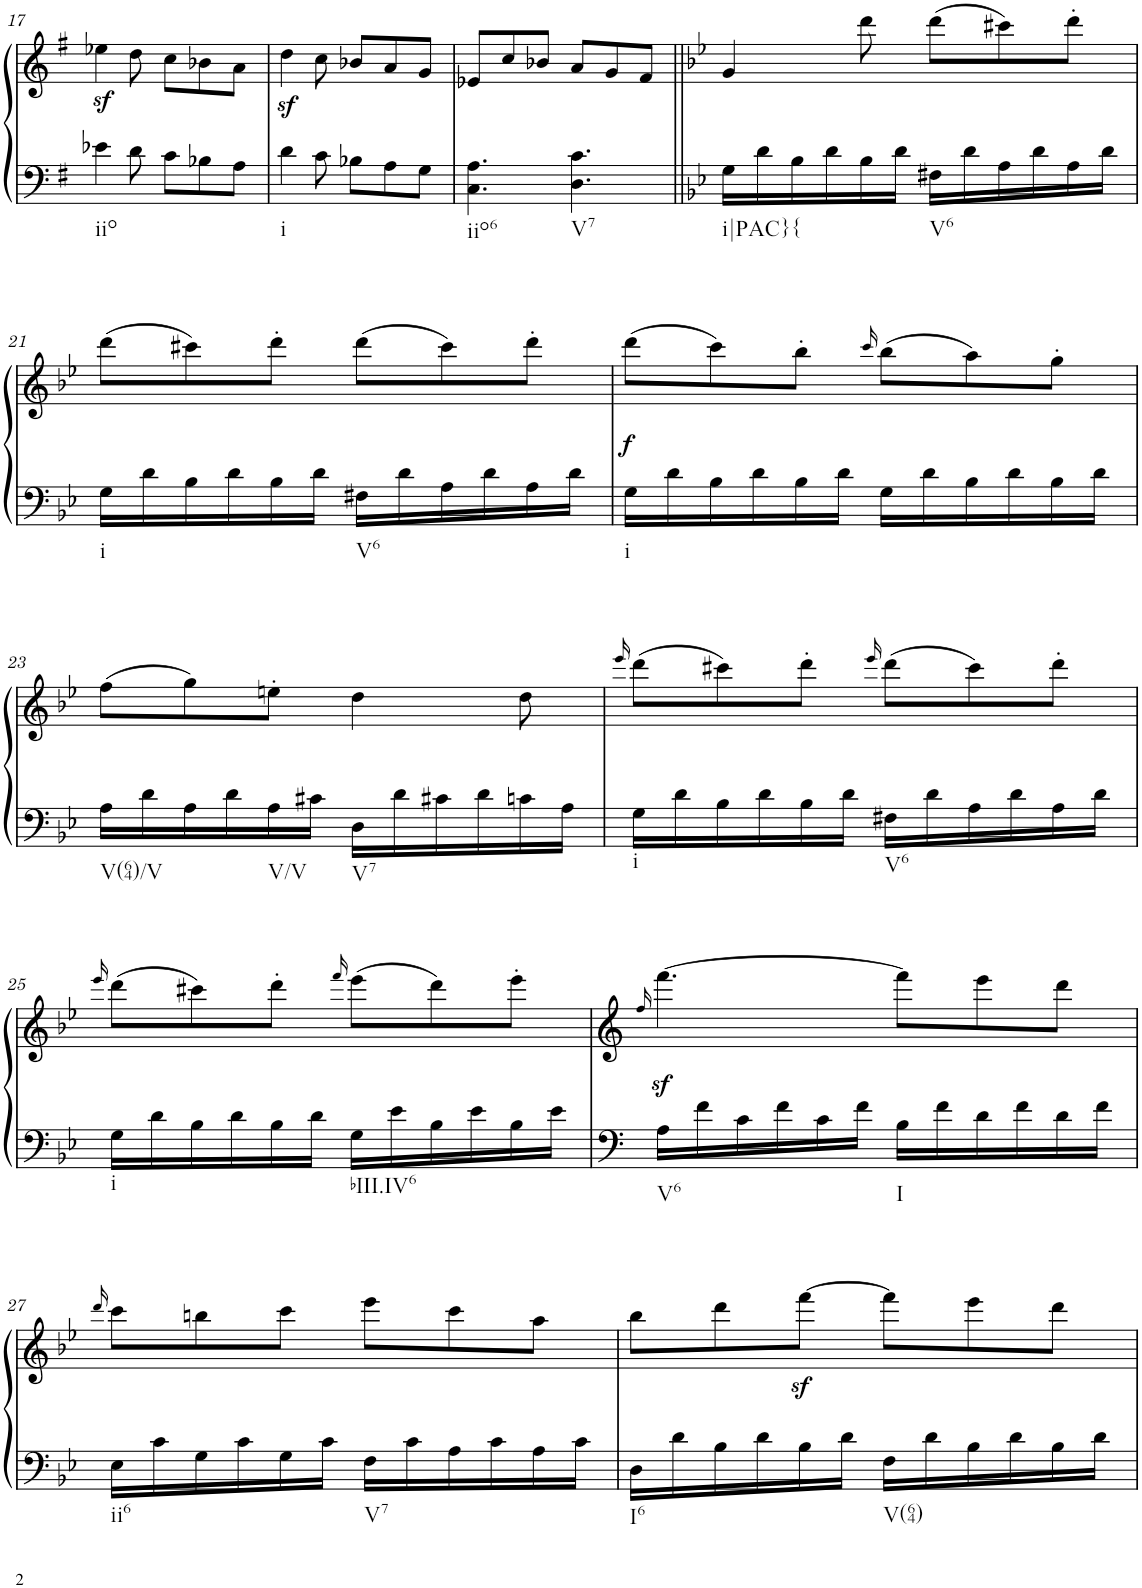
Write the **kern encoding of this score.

**kern	**kern	**dynam
*part1	*part1	*part1
*staff2	*staff1	*staff1/2
*I"Klavier linke Hand	*	*
!!LO:PB:g=z
*clefG2	*clefG2	*
*k[f#]	*k[f#]	*
*M6/8	*M6/8	*
=17	=17	=17
!LO:TX:b:t=iio	!	!
4e-X\	4ee-Xz<\	.
8d\	8dd\	.
8c\L	8cc\L	.
8B-X\	8b-X\	.
8A\J	8a\J	.
=18	=18	=18
!LO:TX:b:t=i	!	!
4d\	4ddz<\	.
8c\	8cc\	.
8B-X\L	8b-X/L	.
8A\	8a/	.
8G\J	8g/J	.
=19	=19	=19
!LO:TX:b:t=iio6	!	!
4.C\ 4.A\	8e-X/L	.
.	8cc/	.
.	8b-X/J	.
!LO:TX:b:t=V7	!	!
4.D\ 4.c\	8a/L	.
.	8g/	.
.	8f#/J	.
=20||	=20||	=20||
*k[b-e-]	*k[b-e-]	*
!LO:TX:b:t=i|PAC}{	!	!
16G\LL	4g/	.
16d\	.	.
16B-\	.	.
16d\	.	.
16B-\	8ddd\	.
16d\JJ	.	.
!LO:TX:b:t=V6	!	!
16F#X\LL	(8ddd\L	.
16d\	.	.
16A\	8ccc#X\)	.
16d\	.	.
16A\	8ddd'\J	.
16d\JJ	.	.
!!LO:LB:g=z
=21	=21	=21
!LO:TX:b:t=i	!	!
16G\LL	(8ddd\L	.
16d\	.	.
16B-\	8ccc#X\)	.
16d\	.	.
16B-\	8ddd'\J	.
16d\JJ	.	.
!LO:TX:b:t=V6	!	!
16F#X\LL	(8ddd\L	.
16d\	.	.
16A\	8ccc#\)	.
16d\	.	.
16A\	8ddd'\J	.
16d\JJ	.	.
=22	=22	=22
!LO:TX:b:t=i	!	!
!	!	!LO:DY:b
16G\LL	(8ddd\L	f
16d\	.	.
16B-\	8ccc\)	.
16d\	.	.
16B-\	8bb-'\J	.
16d\JJ	.	.
.	16qccc/	.
16G\LL	(8bb-\L	.
16d\	.	.
16B-\	8aa\)	.
16d\	.	.
16B-\	8gg'\J	.
16d\JJ	.	.
!!LO:LB:g=z
=23	=23	=23
!LO:TX:b:t=V(64)/V	!	!
16A\LL	(8ff\L	.
16d\	.	.
16A\	8gg\)	.
16d\	.	.
!LO:TX:b:t=V/V	!	!
16A\	8een'\J	.
16c#X\JJ	.	.
!LO:TX:b:t=V7	!	!
16D\LL	4dd\	.
16d\	.	.
16c#X\	.	.
16d\	.	.
16cn\	8dd\	.
16A\JJ	.	.
=24	=24	=24
.	16qeee-/	.
!LO:TX:b:t=i	!	!
16G\LL	(8ddd\L	.
16d\	.	.
16B-\	8ccc#X\)	.
16d\	.	.
16B-\	8ddd'\J	.
16d\JJ	.	.
.	16qeee-/	.
!LO:TX:b:t=V6	!	!
16F#X\LL	(8ddd\L	.
16d\	.	.
16A\	8ccc#\)	.
16d\	.	.
16A\	8ddd'\J	.
16d\JJ	.	.
!!LO:LB:g=z
=25	=25	=25
.	16qeee-/	.
!LO:TX:b:t=i	!	!
16G\LL	(8ddd\L	.
16d\	.	.
16B-\	8ccc#X\)	.
16d\	.	.
16B-\	8ddd'\J	.
16d\JJ	.	.
.	16qfff/	.
!LO:TX:b:t=bIII.IV6	!	!
16G\LL	(8eee-\L	.
16e-\	.	.
16B-\	8ddd\)	.
16e-\	.	.
16B-\	8eee-'\J	.
16e-\JJ	.	.
=26	=26	=26
.	16qff/	.
!LO:TX:b:t=V6	!	!
16A\LL	[4.fffz<\	.
16f\	.	.
16c\	.	.
16f\	.	.
16c\	.	.
16f\JJ	.	.
!LO:TX:b:t=I	!	!
16B-\LL	8fff\L]	.
16f\	.	.
16d\	8eee-\	.
16f\	.	.
16d\	8ddd\J	.
16f\JJ	.	.
!!LO:LB:g=z
=27	=27	=27
.	16qddd/	.
!LO:TX:b:t=ii6	!	!
16E-\LL	8ccc\L	.
16c\	.	.
16G\	8bbn\	.
16c\	.	.
16G\	8ccc\J	.
16c\JJ	.	.
!LO:TX:b:t=V7	!	!
16F\LL	8eee-\L	.
16c\	.	.
16A\	8ccc\	.
16c\	.	.
16A\	8aa\J	.
16c\JJ	.	.
=28	=28	=28
!LO:TX:b:t=I6	!	!
16D\LL	8bb-\L	.
16d\	.	.
16B-\	8ddd\	.
16d\	.	.
16B-\	[8fffz<\J	.
16d\JJ	.	.
!LO:TX:b:t=V(64)	!	!
16F\LL	8fff\L]	.
16d\	.	.
16B-\	8eee-\	.
16d\	.	.
16B-\	8ddd\J	.
16d\JJ	.	.
=	=	=
*-	*-	*-
